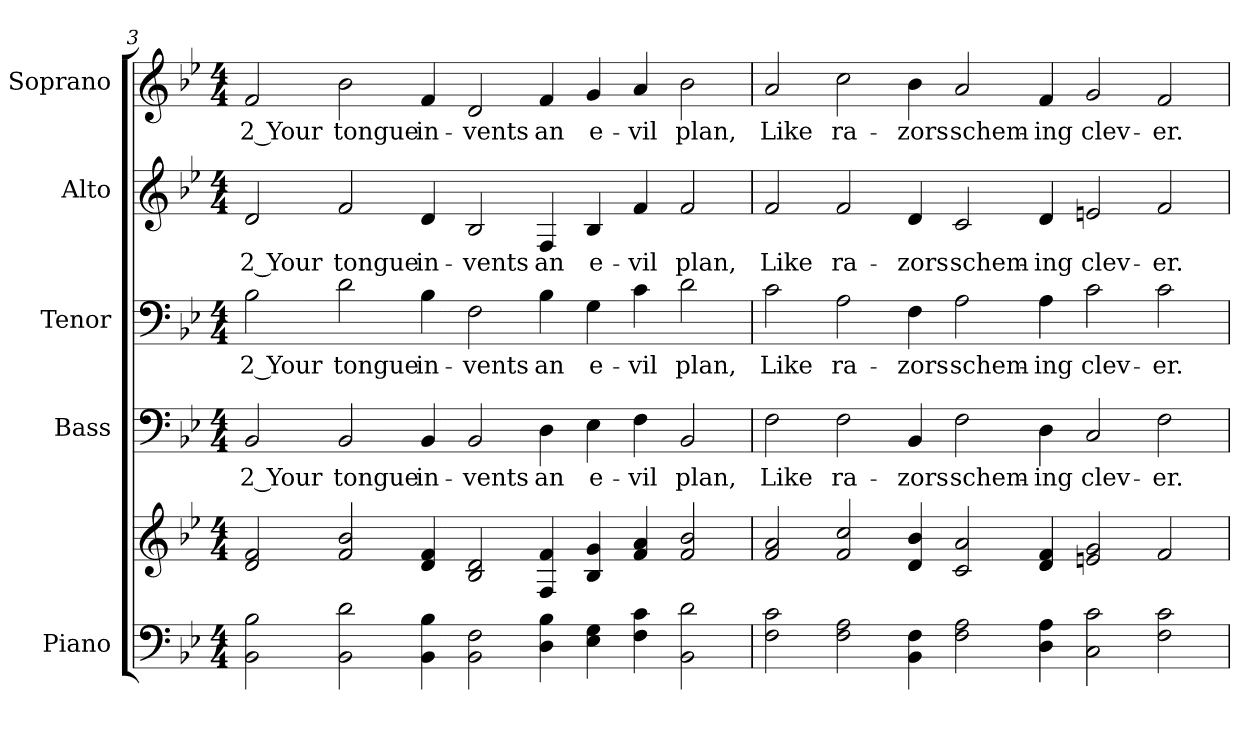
**kern	**kern	**kern	**text	**kern	**text	**kern	**text	**kern	**text
*part5	*part5	*part4	*part4	*part3	*part3	*part2	*part2	*part1	*part1
*staff6	*staff5	*staff4	*staff4	*staff3	*staff3	*staff2	*staff2	*staff1	*staff1
*I"Piano	*	*I"Bass	*	*I"Tenor	*	*I"Alto	*	*I"Soprano	*
*I'Pno.	*	*I'B.	*	*I'T.	*	*I'A.	*	*I'S.	*
!!LO:PB:g=z
*clefF4	*clefG2	*clefF4	*	*clefF4	*	*clefG2	*	*clefG2	*
*k[b-e-]	*k[b-e-]	*k[b-e-]	*	*k[b-e-]	*	*k[b-e-]	*	*k[b-e-]	*
*B-:	*B-:	*B-:	*	*B-:	*	*B-:	*	*B-:	*
*M4/4	*M4/4	*M4/4	*	*M4/4	*	*M4/4	*	*M4/4	*
=3	=3	=3	=3	=3	=3	=3	=3	=3	=3
*	*^	*	*	*	*	*	*	*	*
!	!	!	!	!LO:LY:b:color=#000000	!	!	!	!	!	!
!	!	!	!	!	!	!LO:LY:b:color=#000000	!	!	!	!
!	!	!	!	!	!	!	!	!LO:LY:b:color=#000000	!	!
!	!	!	!	!	!	!	!	!	!	!LO:LY:b:color=#000000
2BB-i\ 2B-i	2di/ 2fi	1ryy	2BB-i/	2 Your	2B-i\	2 Your	2di/	2 Your	2fi/	2 Your
!	!	!	!	!LO:LY:b:color=#000000	!	!	!	!	!	!
!	!	!	!	!	!	!LO:LY:b:color=#000000	!	!	!	!
!	!	!	!	!	!	!	!	!LO:LY:b:color=#000000	!	!
!	!	!	!	!	!	!	!	!	!	!LO:LY:b:color=#000000
2BB-i\ 2di	2fi/ 2b-i	.	2BB-i/	tongue	2di\	tongue	2fi/	tongue	2b-i\	tongue
!	!	!	!	!LO:LY:b:color=#000000	!	!	!	!	!	!
!	!	!	!	!	!	!LO:LY:b:color=#000000	!	!	!	!
!	!	!	!	!	!	!	!	!LO:LY:b:color=#000000	!	!
!	!	!	!	!	!	!	!	!	!	!LO:LY:b:color=#000000
4BB-i\ 4B-i	4di/ 4fi	1ryy	4BB-i/	in-	4B-i\	in-	4di/	in-	4fi/	in-
!	!	!	!	!LO:LY:b:color=#000000	!	!	!	!	!	!
!	!	!	!	!	!	!LO:LY:b:color=#000000	!	!	!	!
!	!	!	!	!	!	!	!	!LO:LY:b:color=#000000	!	!
!	!	!	!	!	!	!	!	!	!	!LO:LY:b:color=#000000
2BB-i\ 2Fi	2B-i/ 2di	.	2BB-i/	-vents	2Fi\	-vents	2B-i/	-vents	2di/	-vents
!	!	!	!	!LO:LY:b:color=#000000	!	!	!	!	!	!
!	!	!	!	!	!	!LO:LY:b:color=#000000	!	!	!	!
!	!	!	!	!	!	!	!	!LO:LY:b:color=#000000	!	!
!	!	!	!	!	!	!	!	!	!	!LO:LY:b:color=#000000
4Di\ 4B-i	4Fi/ 4fi	.	4Di\	an	4B-i\	an	4Fi/	an	4fi/	an
!	!	!	!	!LO:LY:b:color=#000000	!	!	!	!	!	!
!	!	!	!	!	!	!LO:LY:b:color=#000000	!	!	!	!
!	!	!	!	!	!	!	!	!LO:LY:b:color=#000000	!	!
!	!	!	!	!	!	!	!	!	!	!LO:LY:b:color=#000000
4E-i\ 4Gi	4B-i/ 4gi	1ryy	4E-i\	e-	4Gi\	e-	4B-i/	e-	4gi/	e-
!	!	!	!	!LO:LY:b:color=#000000	!	!	!	!	!	!
!	!	!	!	!	!	!LO:LY:b:color=#000000	!	!	!	!
!	!	!	!	!	!	!	!	!LO:LY:b:color=#000000	!	!
!	!	!	!	!	!	!	!	!	!	!LO:LY:b:color=#000000
4Fi\ 4ci	4fi/ 4ai	.	4Fi\	-vil	4ci\	-vil	4fi/	-vil	4ai/	-vil
!	!	!	!	!LO:LY:b:color=#000000	!	!	!	!	!	!
!	!	!	!	!	!	!LO:LY:b:color=#000000	!	!	!	!
!	!	!	!	!	!	!	!	!LO:LY:b:color=#000000	!	!
!	!	!	!	!	!	!	!	!	!	!LO:LY:b:color=#000000
2BB-i\ 2di	2fi/ 2b-i	.	2BB-i/	plan,	2di\	plan,	2fi/	plan,	2b-i\	plan,
=4	=4	=4	=4	=4	=4	=4	=4	=4	=4	=4
!	!	!	!	!LO:LY:b:color=#000000	!	!	!	!	!	!
!	!	!	!	!	!	!LO:LY:b:color=#000000	!	!	!	!
!	!	!	!	!	!	!	!	!LO:LY:b:color=#000000	!	!
!	!	!	!	!	!	!	!	!	!	!LO:LY:b:color=#000000
2Fi\ 2ci	2fi/ 2ai	1ryy	2Fi\	Like	2ci\	Like	2fi/	Like	2ai/	Like
!	!	!	!	!LO:LY:b:color=#000000	!	!	!	!	!	!
!	!	!	!	!	!	!LO:LY:b:color=#000000	!	!	!	!
!	!	!	!	!	!	!	!	!LO:LY:b:color=#000000	!	!
!	!	!	!	!	!	!	!	!	!	!LO:LY:b:color=#000000
2Fi\ 2Ai	2fi/ 2cci	.	2Fi\	ra-	2Ai\	ra-	2fi/	ra-	2cci\	ra-
!	!	!	!	!LO:LY:b:color=#000000	!	!	!	!	!	!
!	!	!	!	!	!	!LO:LY:b:color=#000000	!	!	!	!
!	!	!	!	!	!	!	!	!LO:LY:b:color=#000000	!	!
!	!	!	!	!	!	!	!	!	!	!LO:LY:b:color=#000000
4BB-i\ 4Fi	4di/ 4b-i	1ryy	4BB-i/	-zors	4Fi\	-zors	4di/	-zors	4b-i\	-zors
!	!	!	!	!LO:LY:b:color=#000000	!	!	!	!	!	!
!	!	!	!	!	!	!LO:LY:b:color=#000000	!	!	!	!
!	!	!	!	!	!	!	!	!LO:LY:b:color=#000000	!	!
!	!	!	!	!	!	!	!	!	!	!LO:LY:b:color=#000000
2Fi\ 2Ai	2ci/ 2ai	.	2Fi\	schem-	2Ai\	schem-	2ci/	schem-	2ai/	schem-
!	!	!	!	!LO:LY:b:color=#000000	!	!	!	!	!	!
!	!	!	!	!	!	!LO:LY:b:color=#000000	!	!	!	!
!	!	!	!	!	!	!	!	!LO:LY:b:color=#000000	!	!
!	!	!	!	!	!	!	!	!	!	!LO:LY:b:color=#000000
4Di\ 4Ai	4di/ 4fi	.	4Di\	-ing	4Ai\	-ing	4di/	-ing	4fi/	-ing
!	!	!	!	!LO:LY:b:color=#000000	!	!	!	!	!	!
!	!	!	!	!	!	!LO:LY:b:color=#000000	!	!	!	!
!	!	!	!	!	!	!	!	!LO:LY:b:color=#000000	!	!
!	!	!	!	!	!	!	!	!	!	!LO:LY:b:color=#000000
2Ci\ 2ci	2eni/ 2gi	1ryy	2Ci/	clev-	2ci\	clev-	2eni/	clev-	2gi/	clev-
!	!	!	!	!LO:LY:b:color=#000000	!	!	!	!	!	!
!	!	!	!	!	!	!LO:LY:b:color=#000000	!	!	!	!
!	!	!	!	!	!	!	!	!LO:LY:b:color=#000000	!	!
!	!	!	!	!	!	!	!	!	!	!LO:LY:b:color=#000000
2Fi\ 2ci	2fi/	.	2Fi\	-er.	2ci\	-er.	2fi/	-er.	2fi/	-er.
*	*v	*v	*	*	*	*	*	*	*	*
=	=	=	=	=	=	=	=	=	=
*-	*-	*-	*-	*-	*-	*-	*-	*-	*-
